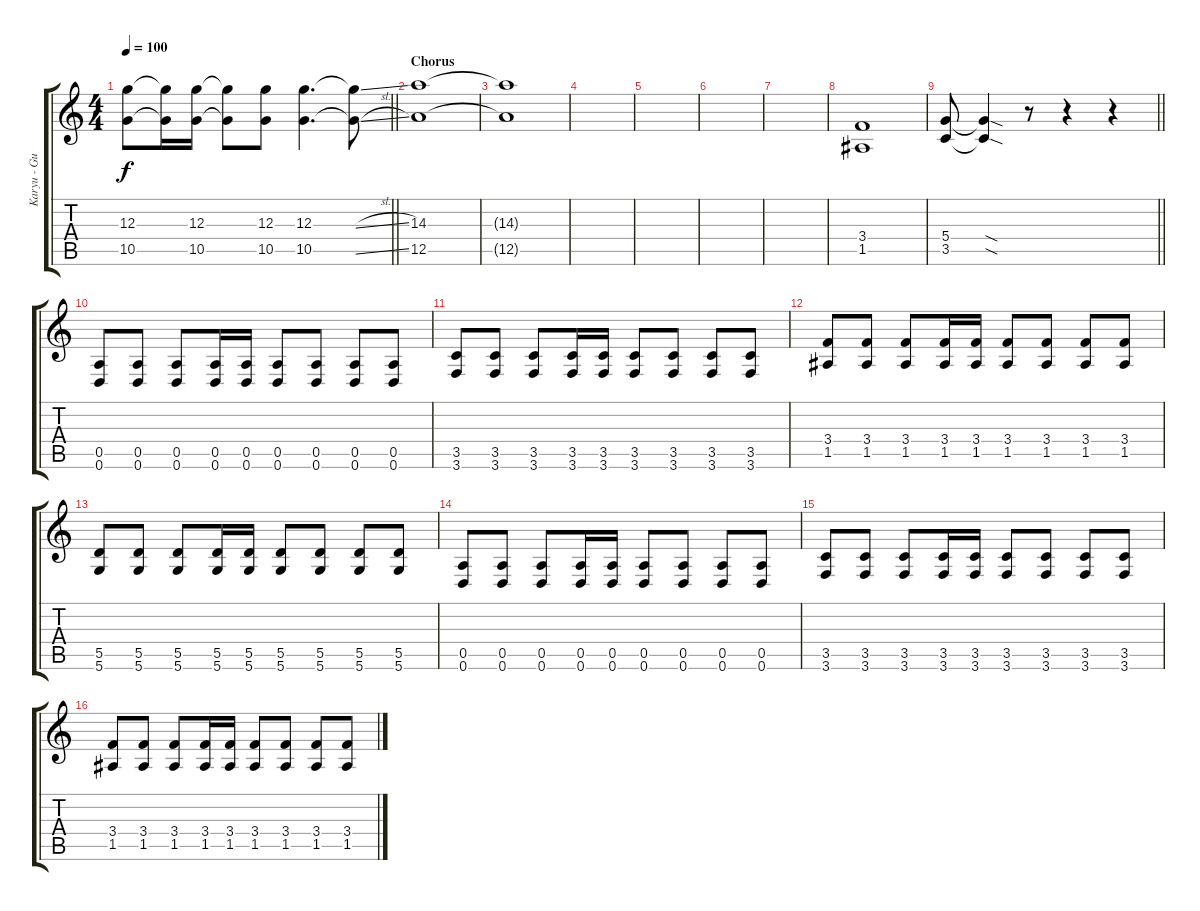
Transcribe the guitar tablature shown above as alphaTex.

\track ("Karyu - Guitar 1" "Karyu - Gu") {instrument distortionguitar}
\staff {score tabs}
\tuning (E4 B3 G3 D3 A2 D2) {hide}
\ts (4 4)
\tempo 100
\clef g2
\barLineRight lightlight
\ks c
(12.3 10.5).8{dy f} (12.3{t} 10.5{t}).16 (12.3 10.5).16 (12.3{t} 10.5{t}).8 (12.3 10.5).8 (12.3 10.5).4{d} (12.3{sl t} 10.5{sl t}).8 |
\section ("" "Chorus")
(14.3 12.5).1 |
(14.3{t} 12.5{t}).1{volume 0} |
|
|
|
|
(3.4 1.5).1{volume 12} |
\barLineRight lightlight
(5.4 3.5).8 (5.4{sod t} 3.5{sod t}).4 r.8 r.4 r.4 |
\section ("" "")
(0.5 0.6).8 (0.5 0.6).8 (0.5 0.6).8 (0.5 0.6).16 (0.5 0.6).16 (0.5 0.6).8 (0.5 0.6).8 (0.5 0.6).8 (0.5 0.6).8 |
(3.5 3.6).8 (3.5 3.6).8 (3.5 3.6).8 (3.5 3.6).16 (3.5 3.6).16 (3.5 3.6).8 (3.5 3.6).8 (3.5 3.6).8 (3.5 3.6).8 |
(3.4 1.5).8 (3.4 1.5).8 (3.4 1.5).8 (3.4 1.5).16 (3.4 1.5).16 (3.4 1.5).8 (3.4 1.5).8 (3.4 1.5).8 (3.4 1.5).8 |
(5.5 5.6).8 (5.5 5.6).8 (5.5 5.6).8 (5.5 5.6).16 (5.5 5.6).16 (5.5 5.6).8 (5.5 5.6).8 (5.5 5.6).8 (5.5 5.6).8 |
(0.5 0.6).8 (0.5 0.6).8 (0.5 0.6).8 (0.5 0.6).16 (0.5 0.6).16 (0.5 0.6).8 (0.5 0.6).8 (0.5 0.6).8 (0.5 0.6).8 |
(3.5 3.6).8 (3.5 3.6).8 (3.5 3.6).8 (3.5 3.6).16 (3.5 3.6).16 (3.5 3.6).8 (3.5 3.6).8 (3.5 3.6).8 (3.5 3.6).8 |
(3.4 1.5).8 (3.4 1.5).8 (3.4 1.5).8 (3.4 1.5).16 (3.4 1.5).16 (3.4 1.5).8 (3.4 1.5).8 (3.4 1.5).8 (3.4 1.5).8
